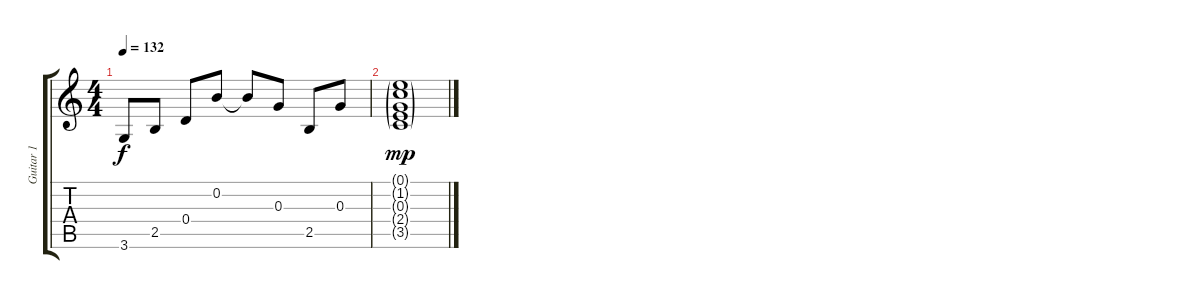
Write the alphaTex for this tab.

\track ("Guitar 1" "Guitar 1") {instrument acousticguitarnylon}
\staff {score tabs}
\tuning (E4 B3 G3 D3 A2 E2) {hide}
\ts (4 4)
\tempo 132
\clef g2
\ks c
3.6.8{dy f} 2.5.8 0.4.8 0.2.8 0.2{t}.8 0.3.8 2.5.8 0.3.8 |
(0.1{g} 1.2{g} 0.3{g} 2.4{g} 3.5{g}).1{dy mp}
